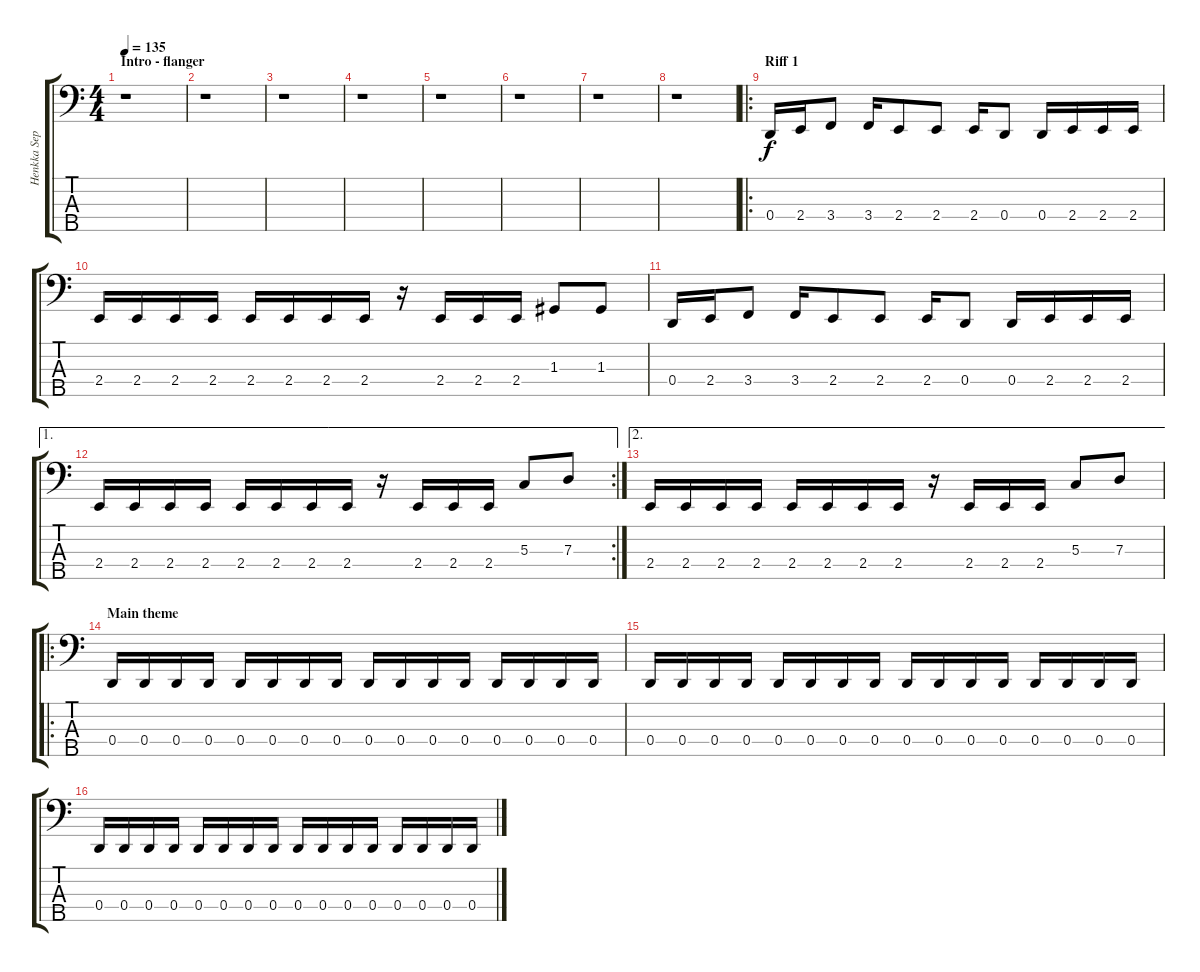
\track ("Henkka Seppälä" "Henkka Sep") {instrument electricbasspick}
\staff {score tabs}
\tuning (F2 C2 G1 D1 A0) {hide}
\ts (4 4)
\section ("" "Intro - flanger")
\tempo 135
\clef f4
\ks c
r.1{dy f instrument electricbasspick} |
r.1 |
r.1 |
r.1 |
r.1 |
r.1 |
r.1 |
r.1 |
\ro
\section ("" "Riff 1")
0.4.16 2.4.16 3.4.8 3.4.16 2.4.8 2.4.8 2.4.16 0.4.8 0.4.16 2.4.16 2.4.16 2.4.16 |
2.4.16 2.4.16 2.4.16 2.4.16 2.4.16 2.4.16 2.4.16 2.4.16 r.16 2.4.16 2.4.16 2.4.16 1.3.8 1.3.8 |
0.4.16 2.4.16 3.4.8 3.4.16 2.4.8 2.4.8 2.4.16 0.4.8 0.4.16 2.4.16 2.4.16 2.4.16 |
\ae 1
\rc 2
2.4.16 2.4.16 2.4.16 2.4.16 2.4.16 2.4.16 2.4.16 2.4.16 r.16 2.4.16 2.4.16 2.4.16 5.3.8 7.3.8 |
\ae 2
2.4.16 2.4.16 2.4.16 2.4.16 2.4.16 2.4.16 2.4.16 2.4.16 r.16 2.4.16 2.4.16 2.4.16 5.3.8 7.3.8 |
\ro
\section ("" "Main theme")
0.4.16 0.4.16 0.4.16 0.4.16 0.4.16 0.4.16 0.4.16 0.4.16 0.4.16 0.4.16 0.4.16 0.4.16 0.4.16 0.4.16 0.4.16 0.4.16 |
0.4.16 0.4.16 0.4.16 0.4.16 0.4.16 0.4.16 0.4.16 0.4.16 0.4.16 0.4.16 0.4.16 0.4.16 0.4.16 0.4.16 0.4.16 0.4.16 |
0.4.16 0.4.16 0.4.16 0.4.16 0.4.16 0.4.16 0.4.16 0.4.16 0.4.16 0.4.16 0.4.16 0.4.16 0.4.16 0.4.16 0.4.16 0.4.16
